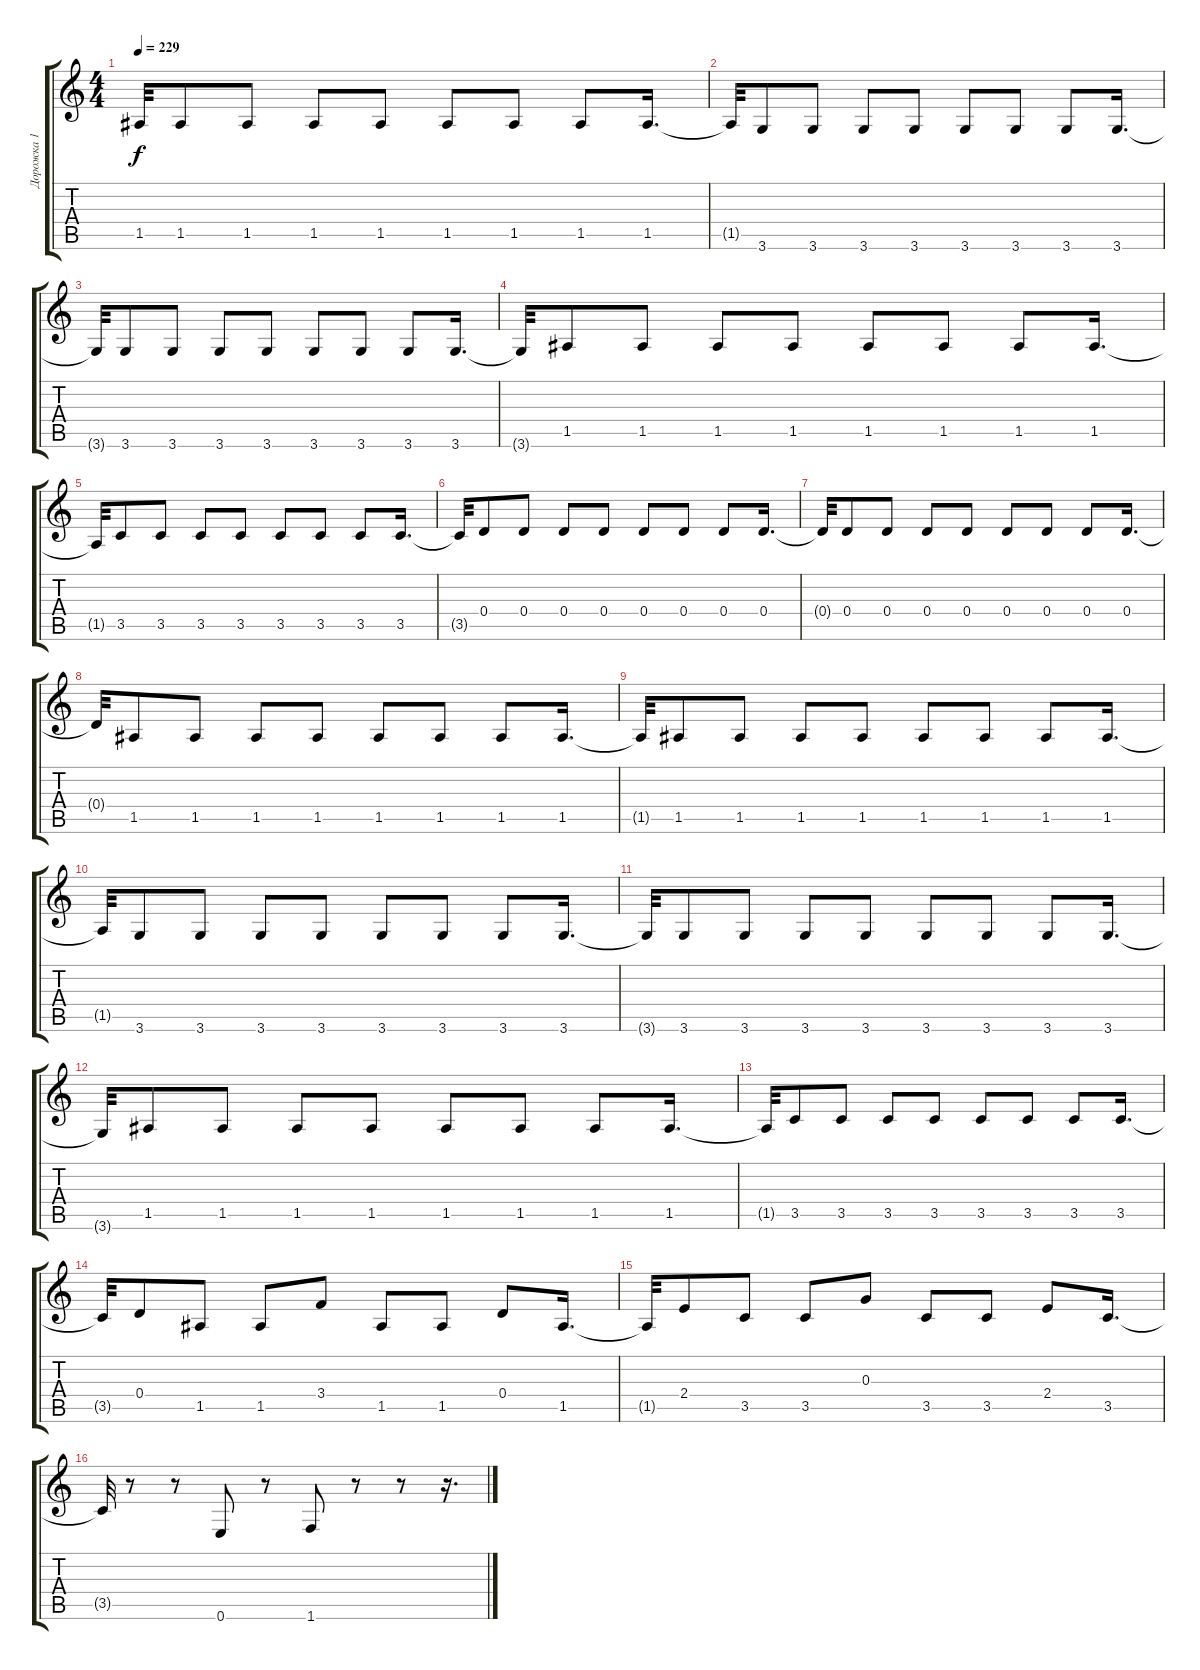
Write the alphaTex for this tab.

\track ("Дорожка 1" "Дорожка 1") {instrument distortionguitar}
\staff {score tabs}
\tuning (E4 B3 G3 D3 A2 E2) {hide}
\ts (4 4)
\tempo 229
\clef g2
\ks c
1.5{t}.32{dy f} 1.5.8 1.5.8 1.5.8 1.5.8 1.5.8 1.5.8 1.5.8 1.5.16{d} |
1.5{t}.32 3.6.8 3.6.8 3.6.8 3.6.8 3.6.8 3.6.8 3.6.8 3.6.16{d} |
3.6{t}.32 3.6.8 3.6.8 3.6.8 3.6.8 3.6.8 3.6.8 3.6.8 3.6.16{d} |
3.6{t}.32 1.5.8 1.5.8 1.5.8 1.5.8 1.5.8 1.5.8 1.5.8 1.5.16{d} |
1.5{t}.32 3.5.8 3.5.8 3.5.8 3.5.8 3.5.8 3.5.8 3.5.8 3.5.16{d} |
3.5{t}.32 0.4.8 0.4.8 0.4.8 0.4.8 0.4.8 0.4.8 0.4.8 0.4.16{d} |
0.4{t}.32 0.4.8 0.4.8 0.4.8 0.4.8 0.4.8 0.4.8 0.4.8 0.4.16{d} |
0.4{t}.32 1.5.8 1.5.8 1.5.8 1.5.8 1.5.8 1.5.8 1.5.8 1.5.16{d} |
1.5{t}.32 1.5.8 1.5.8 1.5.8 1.5.8 1.5.8 1.5.8 1.5.8 1.5.16{d} |
1.5{t}.32 3.6.8 3.6.8 3.6.8 3.6.8 3.6.8 3.6.8 3.6.8 3.6.16{d} |
3.6{t}.32 3.6.8 3.6.8 3.6.8 3.6.8 3.6.8 3.6.8 3.6.8 3.6.16{d} |
3.6{t}.32 1.5.8 1.5.8 1.5.8 1.5.8 1.5.8 1.5.8 1.5.8 1.5.16{d} |
1.5{t}.32 3.5.8 3.5.8 3.5.8 3.5.8 3.5.8 3.5.8 3.5.8 3.5.16{d} |
3.5{t}.32 0.4.8 1.5.8 1.5.8 3.4.8 1.5.8 1.5.8 0.4.8 1.5.16{d} |
1.5{t}.32 2.4.8 3.5.8 3.5.8 0.3.8 3.5.8 3.5.8 2.4.8 3.5.16{d} |
3.5{t}.32 r.8 r.8 0.6.8 r.8 1.6.8 r.8 r.8 r.16{d}
